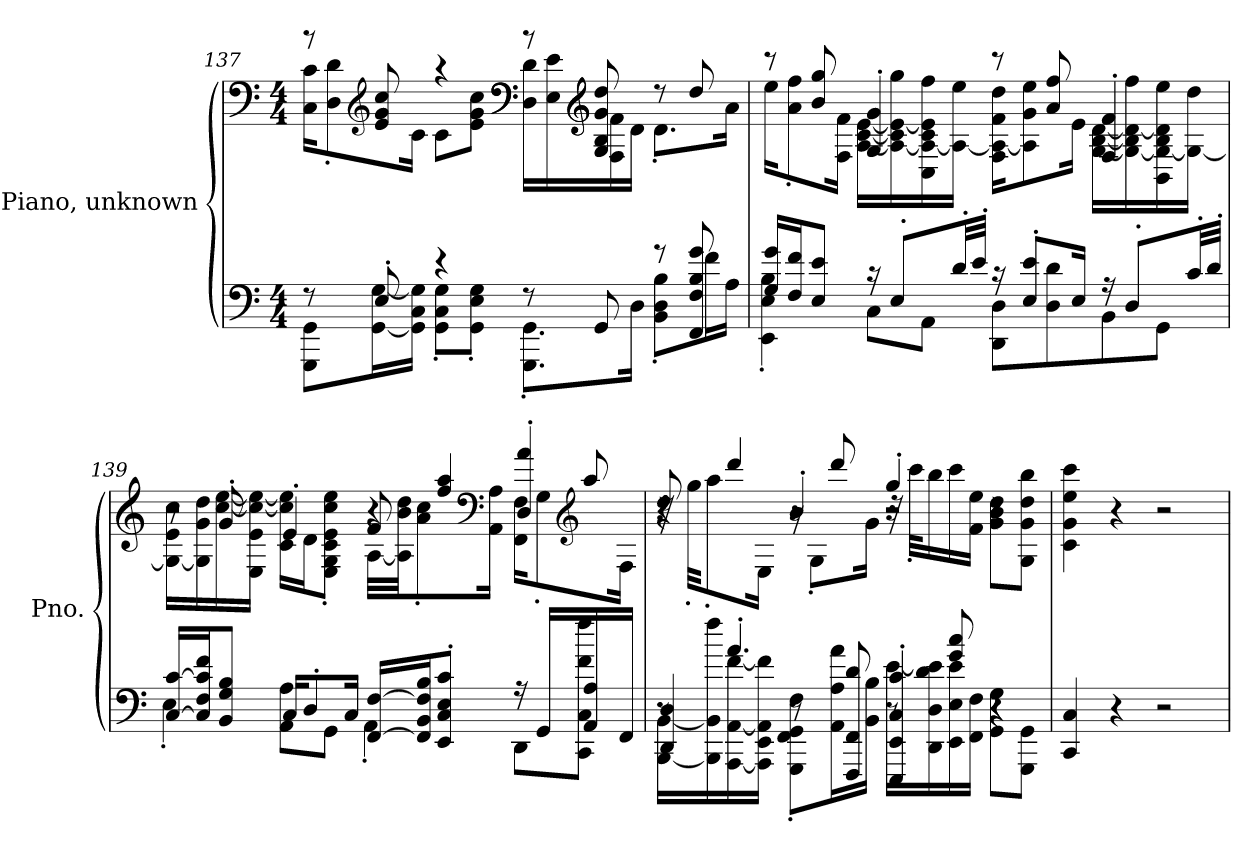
**kern	**kern
*part1	*part1
*staff2	*staff1
*I"Piano, unknown	*
*I'Pno.	*
!!LO:LB:g=z
*clefF4	*clefF4
*k[]	*k[]
*M4/4	*M4/4
=137	=137
*^	*^
8r	8GGG\ 8GG\L	8r	16C\ 16c\KL
.	.	.	8D\' 8d\'
*	*	*clefG2	*
8E'/	[16GG\ [16G\L	8e/ 8g/ 8cc/	.
.	16GG\] 16C\ 16G\]JJ	.	16c\Jk
4r	8GG\' 8C\' 8G\'L	4r	8c\L
.	8GG\' 8E\' 8G\'J	.	8e\ 8g\ 8cc\J
*	*	*clefF4	*
8r	8.GGG\' 8.GG\'L	8r	16D\ 16d\LL
.	.	.	16E\ 16e\
*	*	*clefG2	*
8GG/	.	8G/ 8B/ 8g/ 8dd/	16F\ 16f\
.	16D\Jk	.	16d\JJ
8r	8BB\' 8D\' 8B\'L	8r	8.d'\L
8FF/ 8F/ 8B/ 8g/	16f\L	8dd/	.
.	16A\JJ	.	16a\Jk
!!LO:LB:g=z	!!
=138	=138	=138	=138
16G/ 16g/LL	4EE\' 4E\' 4B\'	8r	16ee\KL
16F/ 16f/J	.	.	8a\' 8ff\'
8E/ 8e/J	.	8b/ 8gg/	.
.	.	.	16F\ 16f\Jk
16r	8C\L	4G/' 4g/'	[16A\ [16c\ [16e\LL
8E'/L	.	.	16A\_ 16c\] 16e\_ 16gg\
.	8AA\J	.	16C\ 16A\_ 16c\ 16e\] 16ff\
32d'/LL	.	.	16A\_ 16ee\JJ
32e'/JJJ	.	.	.
16r	8DD\ 8D\L	8r	16F\ 16A\_ 16f\ 16dd\KL
8E/' 8e/'L	.	.	8A\] 8g\ 8ee\
.	8D\ 8d\	8a/ 8ff/	.
16E/Jk	.	.	16e\Jk
16r	8BB\	4F/' 4f/'	[16G\ [16B\ [16d\LL
8D'/L	.	.	16G\_ 16B\] 16d\_ 16ff\
.	8GG\J	.	16BB\ 16G\_ 16B\ 16d\] 16ee\
32c'/LL	.	.	16G\_ 16dd\JJ
32d'/JJJ	.	.	.
!!LO:PB:g=z
=139	=139	=139	=139
*	*	*	*^
[16C/ [16c/LL	4E'\	8r	16G\_ 16e\ 16cc\LL	2r
16C/] 16F/ 16c/] 16f/J	.	.	16G\] 16g\ 16dd\	.
8BB/ 8G/ 8B/J	.	8g'/	[16cc\ [16ee\	.
.	.	.	16E\ 16e\ 16cc\_ 16ee\_JJ	.
16C/KL	8AA\ 8A\L	4e'/	16c\ 16cc\] 16ee\]LL	.
8D'/	.	.	16d\J	.
.	8GG\J	.	8E\' 8G\' 8c\' 8e\' 8cc\' 8ee\'J	.
16C/Jk	.	.	.	.
[16FF/ [16F/LL	4AA'\	8f/	[32A\LLL	4r
.	.	.	32A\] 32b\ 32dd\JJ	.
16FF/] 16BB/ 16F/] 16B/J	.	.	8a\' 8cc\'	.
8EE/' 8C/' 8E/' 8c/'J	.	4ff/ 4aa/	.	.
*	*	*clefF4	*	*
.	.	.	16AA\ 16A\Jk	.
16r	8DD\L	.	16FF\ 16F\KL	4D/' 4a/'
16GG/LL	.	.	8G'\	.
*	*	*clefG2	*	*
16AA/ 16A/	8CC\ 8C\ 8f\ 8ff\J	8aa/	.	.
16FF/JJ	.	.	16F\Jk	.
=140	=140	=140	=140	=140
*	*^	*	*	*
8r	[16BBB\ [16BB\LL	4DD/ 4D/	8dd/	32r	4r
.	.	.	.	32gg'\KKL	.
.	16BBB\] 16BB\] 16ff\	.	.	8aa'\	.
4.a'/	[16AAA\ [16AA\ [16f\	.	4ddd/	.	.
.	16AAA\] 16EE\ 16AA\] 16f\]JJ	.	.	16E\Jk	.
.	8GGG\' 8FF\' 8GG\' 8F\'L	8r	.	16r	4b'/
.	.	.	.	8G'\L	.
.	16AA\ 16A\ 16a\L	8FFF/ 8FF/ 8d/	8ddd/	.	.
.	16BB\ 16B\JJ	.	.	16g\Jk	.
8r	[16e\LL	4EEE/' 4EE/' 4C/' 4c/'	4gg'/	32r	2r
.	.	.	.	32ccc'\KLL	.
.	16DD\ 16D\ 16d\ 16e\]	.	.	16bb\	.
8g/ 8cc/	16EE\ 16E\ 16e\	.	.	16ccc\	.
.	16FF\ 16F\JJ	.	.	16f\ 16ee\JJ	.
4r	8GG\ 8G\L	4r	4r	8g\ 8b\ 8dd\L	.
.	8GGG\ 8GG\J	.	.	8G\ 8g\ 8dd\ 8bb\J	.
*v	*v	*v	*	*	*
*	*v	*v	*v
!!LO:LB:g=z
=141	=141
4CC/ 4C/	4c\ 4g\ 4ee\ 4ccc\
4r	4r
2r	2r
=	=
*-	*-
